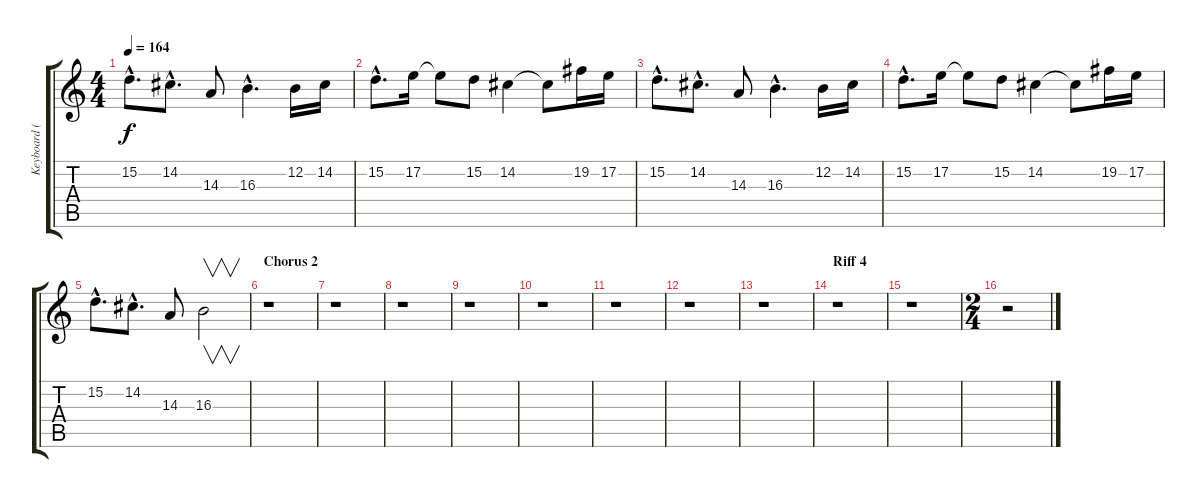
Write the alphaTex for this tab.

\track ("Keyboard (Violin)" "Keyboard (") {instrument violin}
\staff {score tabs}
\tuning (E4 B3 G3 D3 A2 E2) {hide}
\ts (4 4)
\tempo 164
\clef g2
\ks c
15.2{hac}.8{d dy f} 14.2{hac}.8{d} 14.3.8 16.3{hac}.4{d} 12.2.16 14.2.16 |
15.2{hac}.8{d} 17.2.16 17.2{t}.8 15.2.8 14.2.4 14.2{t}.8 19.2.16 17.2.16 |
15.2{hac}.8{d} 14.2{hac}.8{d} 14.3.8 16.3{hac}.4{d} 12.2.16 14.2.16 |
15.2{hac}.8{d} 17.2.16 17.2{t}.8 15.2.8 14.2.4 14.2{t}.8 19.2.16 17.2.16 |
15.2{hac}.8{d} 14.2{hac}.8{d} 14.3.8 16.3.2{v} |
\section ("" "Chorus 2")
r.1 |
r.1 |
r.1 |
r.1 |
r.1 |
r.1 |
r.1 |
r.1 |
\section ("" "Riff 4")
r.1 |
r.1 |
\ts (2 4)
r.2
